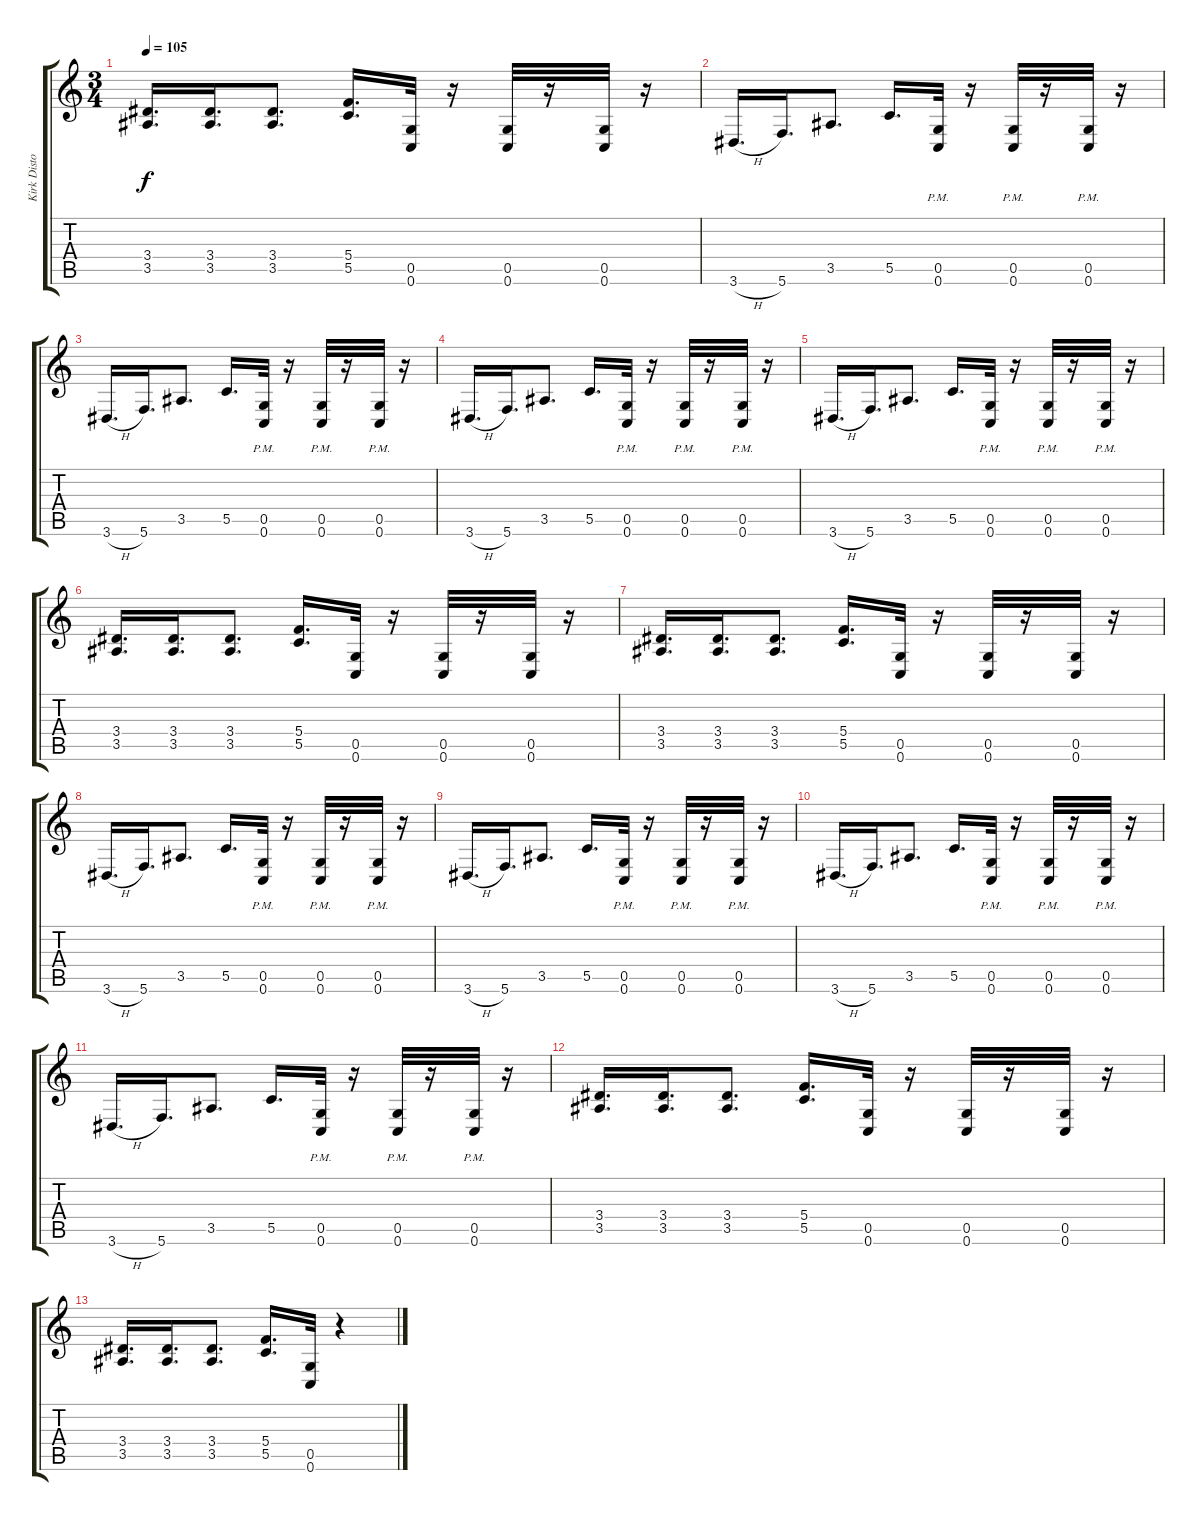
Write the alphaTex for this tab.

\track ("Kirk Distortion" "Kirk Disto") {instrument distortionguitar}
\staff {score tabs}
\tuning (D4 A3 F3 C3 G2 C2) {hide}
\ts (3 4)
\tempo 105
\clef g2
\ks c
(3.4 3.5).16{d dy f} (3.4 3.5).16{d} (3.4 3.5).8{d} (5.4 5.5).16{d} (0.5 0.6).32 r.16 (0.5 0.6).32 r.16 (0.5 0.6).32 r.16 |
3.6{h}.16{d} 5.6.16{d} 3.5.8{d} 5.5.16{d} (0.5{pm} 0.6).32 r.16 (0.5{pm} 0.6).32 r.16 (0.5{pm} 0.6).32 r.16 |
3.6{h}.16{d} 5.6.16{d} 3.5.8{d} 5.5.16{d} (0.5{pm} 0.6).32 r.16 (0.5{pm} 0.6).32 r.16 (0.5{pm} 0.6).32 r.16 |
3.6{h}.16{d} 5.6.16{d} 3.5.8{d} 5.5.16{d} (0.5{pm} 0.6).32 r.16 (0.5{pm} 0.6).32 r.16 (0.5{pm} 0.6).32 r.16 |
3.6{h}.16{d} 5.6.16{d} 3.5.8{d} 5.5.16{d} (0.5{pm} 0.6).32 r.16 (0.5{pm} 0.6).32 r.16 (0.5{pm} 0.6).32 r.16 |
(3.4 3.5).16{d} (3.4 3.5).16{d} (3.4 3.5).8{d} (5.4 5.5).16{d} (0.5 0.6).32 r.16 (0.5 0.6).32 r.16 (0.5 0.6).32 r.16 |
(3.4 3.5).16{d} (3.4 3.5).16{d} (3.4 3.5).8{d} (5.4 5.5).16{d} (0.5 0.6).32 r.16 (0.5 0.6).32 r.16 (0.5 0.6).32 r.16 |
3.6{h}.16{d} 5.6.16{d} 3.5.8{d} 5.5.16{d} (0.5{pm} 0.6).32 r.16 (0.5{pm} 0.6).32 r.16 (0.5{pm} 0.6).32 r.16 |
3.6{h}.16{d} 5.6.16{d} 3.5.8{d} 5.5.16{d} (0.5{pm} 0.6).32 r.16 (0.5{pm} 0.6).32 r.16 (0.5{pm} 0.6).32 r.16 |
3.6{h}.16{d} 5.6.16{d} 3.5.8{d} 5.5.16{d} (0.5{pm} 0.6).32 r.16 (0.5{pm} 0.6).32 r.16 (0.5{pm} 0.6).32 r.16 |
3.6{h}.16{d} 5.6.16{d} 3.5.8{d} 5.5.16{d} (0.5{pm} 0.6).32 r.16 (0.5{pm} 0.6).32 r.16 (0.5{pm} 0.6).32 r.16 |
(3.4 3.5).16{d} (3.4 3.5).16{d} (3.4 3.5).8{d} (5.4 5.5).16{d} (0.5 0.6).32 r.16 (0.5 0.6).32 r.16 (0.5 0.6).32 r.16 |
(3.4 3.5).16{d} (3.4 3.5).16{d} (3.4 3.5).8{d} (5.4 5.5).16{d} (0.5 0.6).32 r.4
